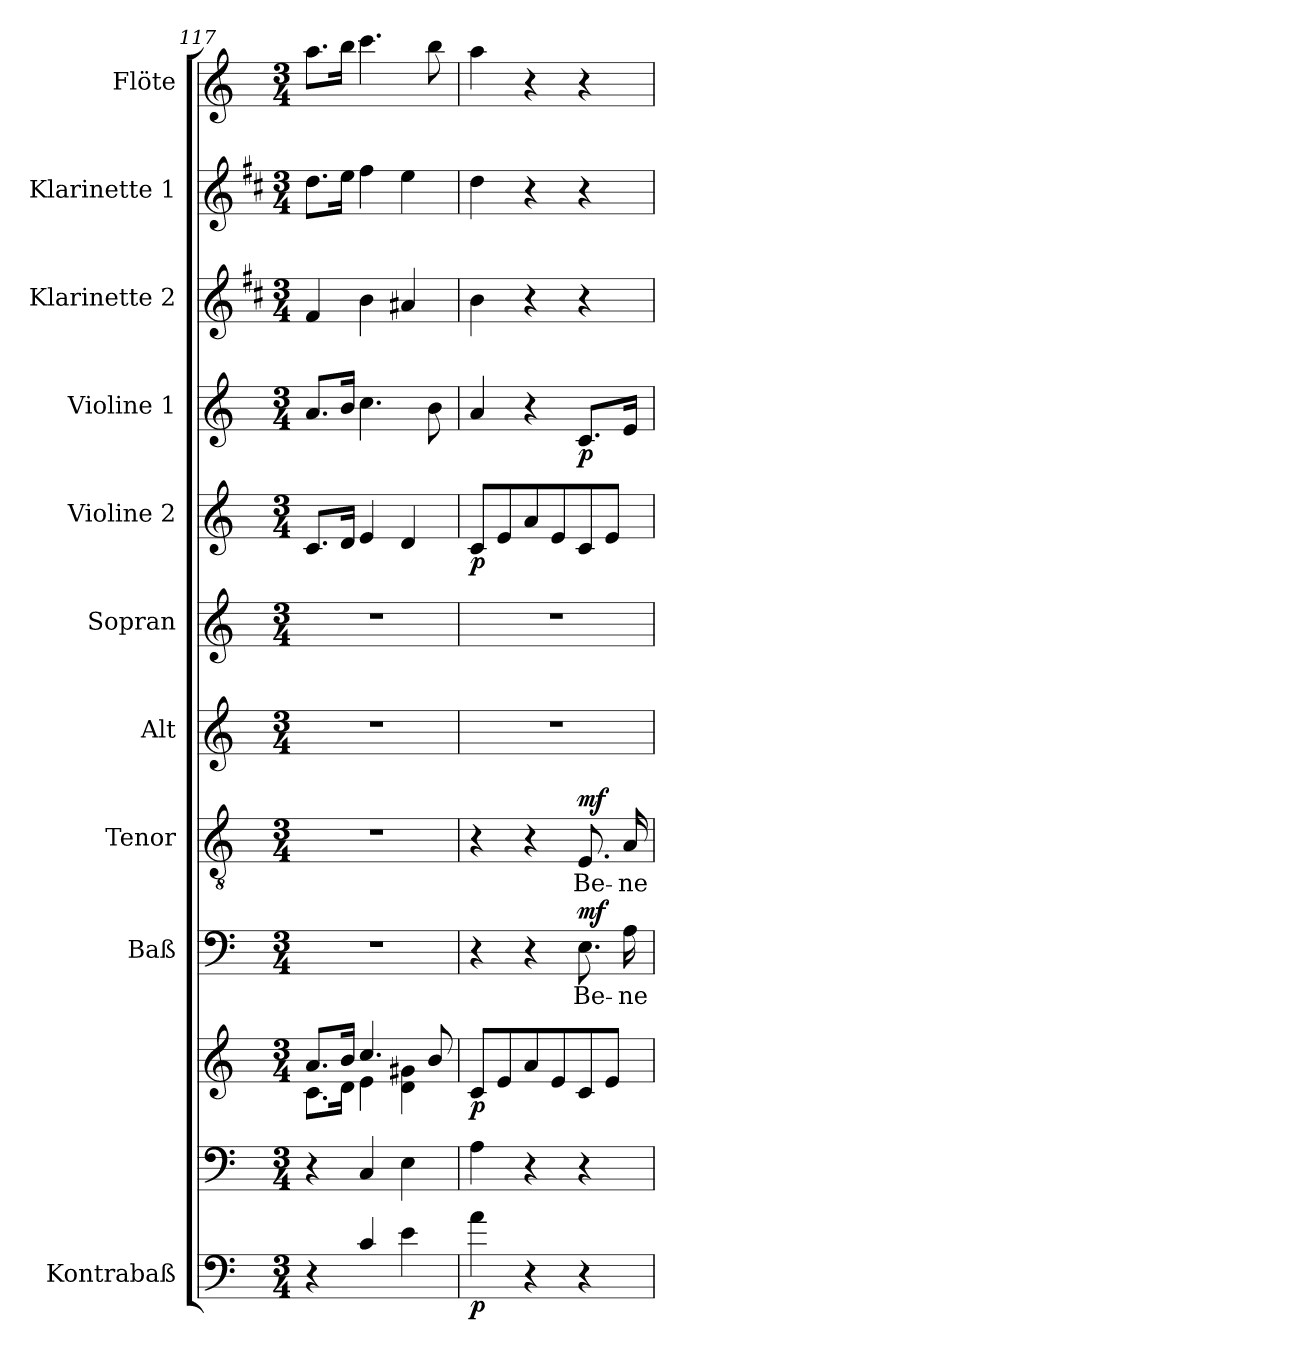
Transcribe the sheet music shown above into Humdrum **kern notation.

**kern	**dynam	**kern	**kern	**dynam	**kern	**text	**dynam	**kern	**text	**dynam	**kern	**kern	**kern	**dynam	**kern	**dynam	**kern	**kern	**kern
*part11	*part11	*part10	*part10	*part10	*part9	*part9	*part9	*part8	*part8	*part8	*part7	*part6	*part5	*part5	*part4	*part4	*part3	*part2	*part1
*staff12	*staff12	*staff11	*staff10	*staff10/11	*staff9	*staff9	*staff9	*staff8	*staff8	*staff8	*staff7	*staff6	*staff5	*staff5	*staff4	*staff4	*staff3	*staff2	*staff1
*I"Kontrabaß	*	*	*	*	*I"Baß	*	*	*I"Tenor	*	*	*I"Alt	*I"Sopran	*I"Violine 2	*	*I"Violine 1	*	*I"Klarinette 2	*I"Klarinette 1	*I"Flöte
*	*	*	*	*	*	*	*	*	*	*	*	*	*I'Vln	*	*I'Vln	*	*	*	*I'Fl
*clefF4	*	*clefF4	*clefG2	*	*clefF4	*	*	*clefGv2	*	*	*clefG2	*clefG2	*clefG2	*	*clefG2	*	*clefG2	*clefG2	*clefG2
*ITrd7c12	*	*	*	*	*	*	*	*	*	*	*	*	*	*	*	*	*ITrd1c2	*ITrd1c2	*
*k[]	*	*k[]	*k[]	*	*k[]	*	*	*k[]	*	*	*k[]	*k[]	*k[]	*	*k[]	*	*k[]	*k[]	*k[]
*C:	*	*C:	*C:	*	*C:	*	*	*C:	*	*	*C:	*C:	*C:	*	*C:	*	*C:	*C:	*C:
*M3/4	*	*M3/4	*M3/4	*	*M3/4	*	*	*M3/4	*	*	*M3/4	*M3/4	*M3/4	*	*M3/4	*	*M3/4	*M3/4	*M3/4
=117	=117	=117	=117	=117	=117	=117	=117	=117	=117	=117	=117	=117	=117	=117	=117	=117	=117	=117	=117
*	*	*	*^	*	*	*	*	*	*	*	*	*	*	*	*	*	*	*	*
4r	.	4r	8.a/L	8.c\L	.	2.r	.	.	2.r	.	.	2.r	2.r	8.c/L	.	8.a/L	.	4e/	8.cc\L	8.aa\L
.	.	.	16b/Jk	16d\Jk	.	.	.	.	.	.	.	.	.	16d/Jk	.	16b/Jk	.	.	16dd\Jk	16bb\Jk
4C/	.	4C/	4.cc/	4e\	.	.	.	.	.	.	.	.	.	4e/	.	4.cc\	.	4a\	4ee\	4.ccc\
4E\	.	4E\	.	4d\ 4g#X\	.	.	.	.	.	.	.	.	.	4d/	.	.	.	4g#X/	4dd\	.
.	.	.	8b/	.	.	.	.	.	.	.	.	.	.	.	.	8b\	.	.	.	8bb\
*	*	*	*v	*v	*	*	*	*	*	*	*	*	*	*	*	*	*	*	*	*
!!LO:PB:g=z
=118	=118	=118	=118	=118	=118	=118	=118	=118	=118	=118	=118	=118	=118	=118	=118	=118	=118	=118	=118
!	!LO:DY:b	!	!	!LO:DY:b	!	!	!	!	!	!	!	!	!	!LO:DY:b	!	!	!	!	!
4A\	p	4A\	8c/L	p	4r	.	.	4r	.	.	2.r	2.r	8c/L	p	4a/	.	4a\	4cc\	4aa\
.	.	.	8e/	.	.	.	.	.	.	.	.	.	8e/	.	.	.	.	.	.
4r	.	4r	8a/	.	4r	.	.	4r	.	.	.	.	8a/	.	4r	.	4r	4r	4r
.	.	.	8e/	.	.	.	.	.	.	.	.	.	8e/	.	.	.	.	.	.
!	!	!	!	!	!	!LO:LY:b	!LO:DY:a	!	!LO:LY:b	!LO:DY:a	!	!	!	!	!	!LO:DY:b	!	!	!
4r	.	4r	8c/	.	8.E\	Be-	mf	8.E/	Be-	mf	.	.	8c/	.	8.c/L	p	4r	4r	4r
.	.	.	8e/J	.	.	.	.	.	.	.	.	.	8e/J	.	.	.	.	.	.
!	!	!	!	!	!	!LO:LY:b	!	!	!LO:LY:b	!	!	!	!	!	!	!	!	!	!
.	.	.	.	.	16A\	-ne-	.	16A/	-ne-	.	.	.	.	.	16e/Jk	.	.	.	.
=	=	=	=	=	=	=	=	=	=	=	=	=	=	=	=	=	=	=	=
*-	*-	*-	*-	*-	*-	*-	*-	*-	*-	*-	*-	*-	*-	*-	*-	*-	*-	*-	*-
